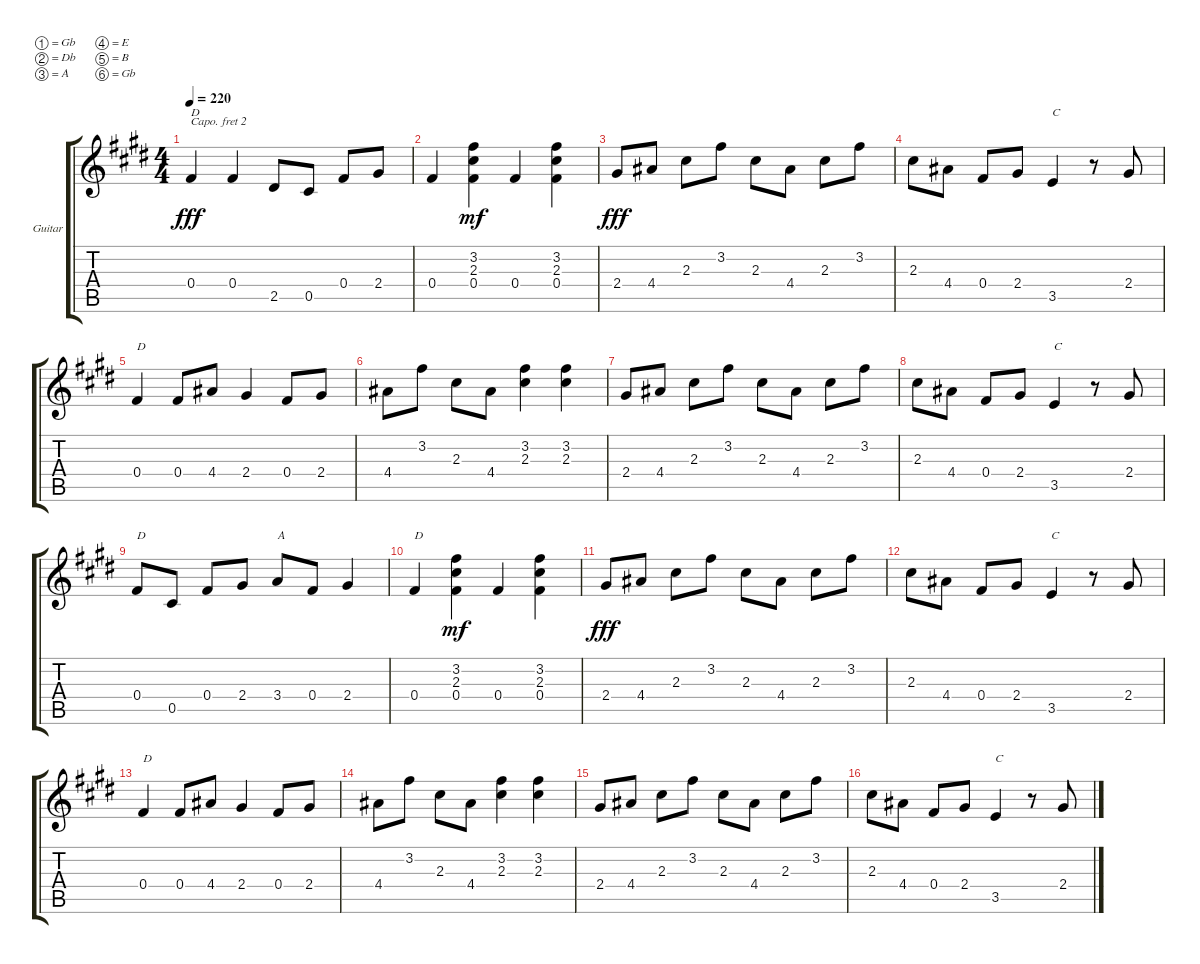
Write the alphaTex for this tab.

\bracketExtendMode groupsimilarinstruments
\firstSystemTrackNameOrientation horizontal
\otherSystemsTrackNameOrientation horizontal
\track ("Guitar" "Guitar") {instrument acousticguitarsteel}
\staff {score tabs}
\capo 2
\tuning (Gb4 Db4 A3 E3 B2 Gb2)
\ts (4 4)
\tempo 220
\clef g2
\ks c#minor
0.4.4{txt "D" dy fff} 0.4.4 2.5.8 0.5.8 0.4.8 2.4.8 |
0.4.4 (3.2 2.3 0.4).4{dy mf} 0.4.4 (3.2 2.3 0.4).4 |
2.4.8{dy fff} 4.4.8 2.3.8 3.2.8 2.3.8 4.4.8 2.3.8 3.2.8 |
2.3.8 4.4.8 0.4.8 2.4.8 3.5.4{txt "C"} r.8 2.4.8 |
0.4.4{txt "D"} 0.4.8 4.4.8 2.4.4 0.4.8 2.4.8 |
4.4.8 3.2.8 2.3.8 4.4.8 (3.2 2.3).4 (3.2 2.3).4 |
2.4.8 4.4.8 2.3.8 3.2.8 2.3.8 4.4.8 2.3.8 3.2.8 |
2.3.8 4.4.8 0.4.8 2.4.8 3.5.4{txt "C"} r.8 2.4.8 |
0.4.8{txt "D"} 0.5.8 0.4.8 2.4.8 3.4.8{txt "A"} 0.4.8 2.4.4 |
0.4.4{txt "D"} (3.2 2.3 0.4).4{dy mf} 0.4.4 (3.2 2.3 0.4).4 |
2.4.8{dy fff} 4.4.8 2.3.8 3.2.8 2.3.8 4.4.8 2.3.8 3.2.8 |
2.3.8 4.4.8 0.4.8 2.4.8 3.5.4{txt "C"} r.8 2.4.8 |
0.4.4{txt "D"} 0.4.8 4.4.8 2.4.4 0.4.8 2.4.8 |
4.4.8 3.2.8 2.3.8 4.4.8 (3.2 2.3).4 (3.2 2.3).4 |
2.4.8 4.4.8 2.3.8 3.2.8 2.3.8 4.4.8 2.3.8 3.2.8 |
2.3.8 4.4.8 0.4.8 2.4.8 3.5.4{txt "C"} r.8 2.4.8
